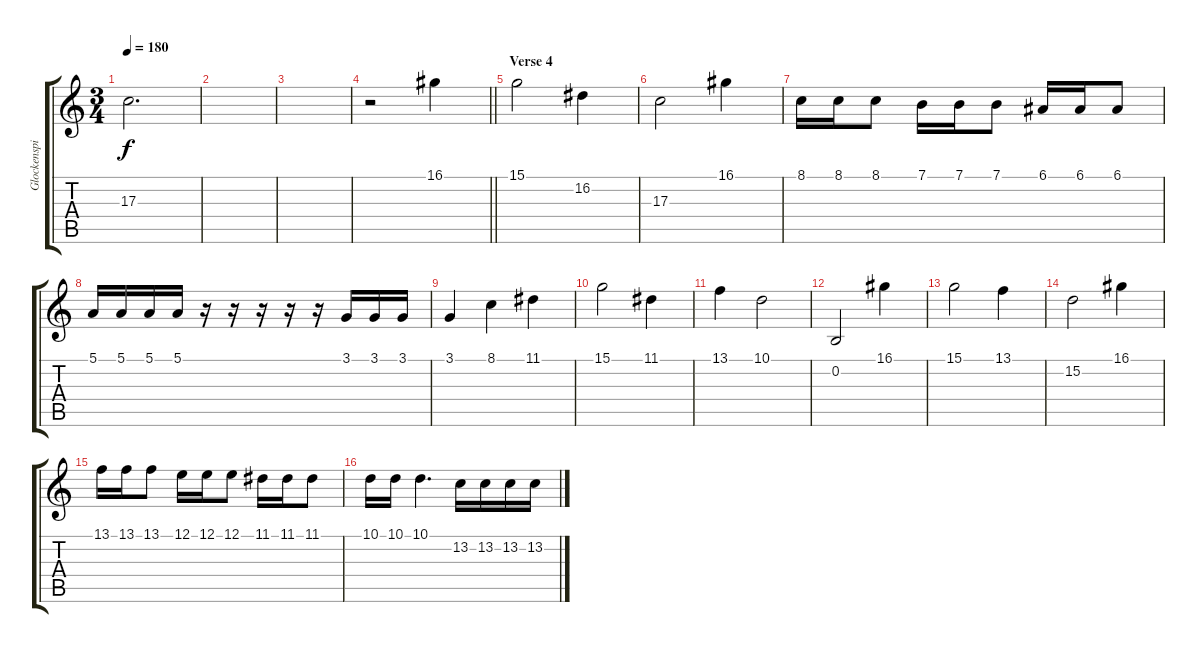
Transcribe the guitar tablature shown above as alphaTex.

\track ("Glockenspiel" "Glockenspi") {instrument musicbox}
\staff {score tabs}
\tuning (E4 B3 G3 D3 A2 E2) {hide}
\ts (3 4)
\tempo 180
\clef g2
\ks c
17.3.2{d dy f} |
|
|
\barLineRight lightlight
r.2 16.1.4 |
\section ("" "Verse 4")
15.1.2 16.2.4 |
17.3.2 16.1.4 |
8.1.16 8.1.16 8.1.8 7.1.16 7.1.16 7.1.8 6.1.16 6.1.16 6.1.8 |
5.1.16 5.1.16 5.1.16 5.1.16 r.16 r.16 r.16 r.16 r.16 3.1.16 3.1.16 3.1.16 |
3.1.4 8.1.4 11.1.4 |
15.1.2 11.1.4 |
13.1.4 10.1.2 |
0.2.2 16.1.4 |
15.1.2 13.1.4 |
15.2.2 16.1.4 |
13.1.16 13.1.16 13.1.8 12.1.16 12.1.16 12.1.8 11.1.16 11.1.16 11.1.8 |
10.1.16 10.1.16 10.1.4{d} 13.2.16 13.2.16 13.2.16 13.2.16
